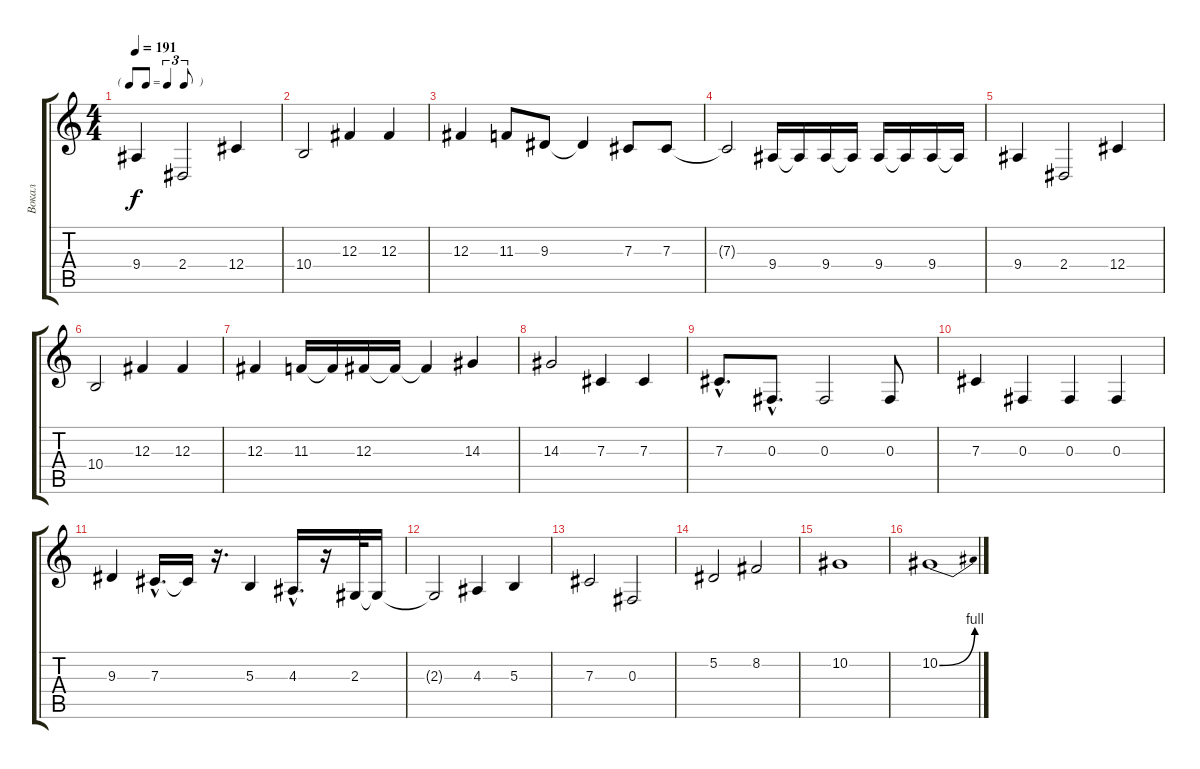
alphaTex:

\track ("Вокал" "Вокал") {instrument rockorgan}
\staff {score tabs}
\tuning (Eb4 Bb3 Gb3 Db3 Ab2 Eb2) {hide}
\ts (4 4)
\tf triplet8th
\tempo 191
\clef g2
\ks c
9.4.4{dy f} 2.4.2 12.4.4 |
10.4.2 12.3.4 12.3.4 |
12.3.4 11.3.8 9.3.8 9.3{t}.4 7.3.8 7.3.8 |
7.3{t}.2 9.4.16 9.4{t}.16 9.4.16 9.4{t}.16 9.4.16 9.4{t}.16 9.4.16 9.4{t}.16 |
9.4.4 2.4.2 12.4.4 |
10.4.2 12.3.4 12.3.4 |
12.3.4 11.3.16 11.3{t}.16 12.3.16 12.3{t}.16 12.3{t}.4 14.3.4 |
14.3.2 7.3.4 7.3.4 |
7.3{hac}.8{d} 0.3{hac}.8{d} 0.3.2 0.3.8 |
7.3.4 0.3.4 0.3.4 0.3.4 |
9.3.4 7.3{hac}.16{d} 7.3{t}.16 r.16{d} 5.3.4 4.3{hac}.16{d} r.16 2.3.32 2.3{t}.16 |
2.3{t}.2 4.3.4 5.3.4 |
7.3.2 0.3.2 |
5.2.2 8.2.2 |
10.2.1 |
10.2{be (bend 0 0 60 4)}.1
